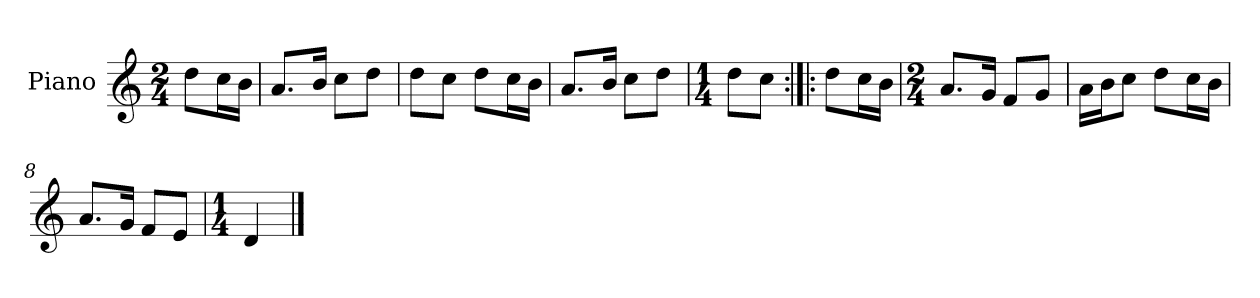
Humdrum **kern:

**kern
*part1
*staff1
*I"Piano
*I'Pno.
*clefG2
*k[]
*M2/4
=
8dd\L
16cc\L
16b\JJ
=1
8.a/L
16b/Jk
8cc\L
8dd\J
=2
8dd\L
8cc\J
8dd\L
16cc\L
16b\JJ
=3
8.a/L
16b/Jk
8cc\L
8dd\J
=4
*M1/4
8dd\L
8cc\J
=5:|!|:
8dd\L
16cc\L
16b\JJ
=6
*M2/4
8.a/L
16g/Jk
8f/L
8g/J
=7
16a\LL
16b\J
8cc\J
8dd\L
16cc\L
16b\JJ
!!LO:LB:g=z
=8
8.a/L
16g/Jk
8f/L
8e/J
=9
*M1/4
4d/
==
*-
